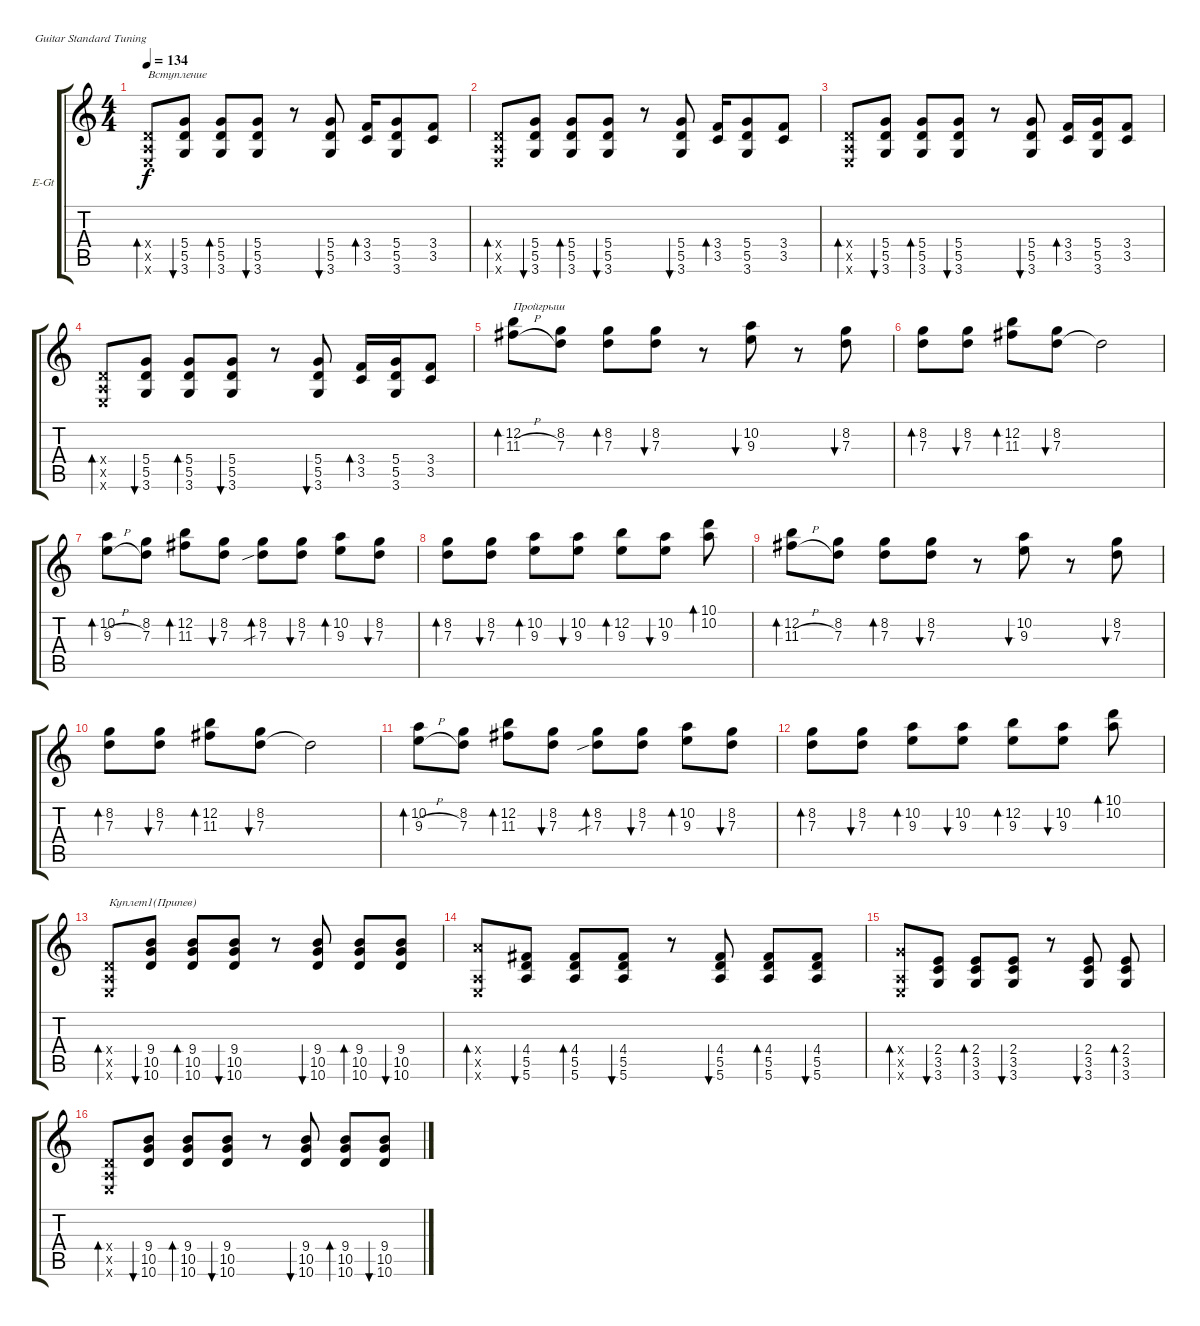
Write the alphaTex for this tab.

\defaultSystemsLayout 4
\bracketExtendMode groupsimilarinstruments
\firstSystemTrackNameOrientation horizontal
\otherSystemsTrackNameOrientation horizontal
\track ("Партия Каспаряна" "E-Gt") {instrument overdrivenguitar}
\staff {score tabs}
\tuning (E4 B3 G3 D3 A2 E2)
\ts (4 4)
\tempo 134
\clef g2
\ks c
(0.4{x} 0.5{x} 0.6{x}).8{bd 60 txt "Вступление" dy f instrument overdrivenguitar} (5.4 5.5 3.6).8{bu 60} (5.4 5.5 3.6).8{bd 60} (5.4 5.5 3.6).8{bu 60} r.8 (5.4 5.5 3.6).8{bu 60} (3.4 3.5).16{bd 63} (5.4 5.5 3.6).8 (3.4 3.5).8 |
(0.4{x} 0.5{x} 0.6{x}).8{bd 60} (5.4 5.5 3.6).8{bu 60} (5.4 5.5 3.6).8{bd 60} (5.4 5.5 3.6).8{bu 60} r.8 (5.4 5.5 3.6).8{bu 60} (3.4 3.5).16{bd 63} (5.4 5.5 3.6).8 (3.4 3.5).8 |
(0.4{x} 0.5{x} 0.6{x}).8{bd 60} (5.4 5.5 3.6).8{bu 60} (5.4 5.5 3.6).8{bd 60} (5.4 5.5 3.6).8{bu 60} r.8 (5.4 5.5 3.6).8{bu 60} (3.4 3.5).16{bd 63} (5.4 5.5 3.6).16 (3.4 3.5).8 |
(0.4{x} 0.5{x} 0.6{x}).8{bd 60} (5.4 5.5 3.6).8{bu 60} (5.4 5.5 3.6).8{bd 60} (5.4 5.5 3.6).8{bu 60} r.8 (5.4 5.5 3.6).8{bu 60} (3.4 3.5).16{bd 63} (5.4 5.5 3.6).16 (3.4 3.5).8 |
(11.3{h} 12.2).8{bd 60 txt "Пройгрыш"} (8.2 7.3).8 (7.3 8.2).8{bd 60} (7.3 8.2).8{bu 60} r.8 (9.3 10.2).8{bu 60} r.8 (7.3 8.2).8{bu 60} |
(7.3 8.2).8{bd 60} (7.3 8.2).8{bu 60} (11.3 12.2).8{bd 60} (7.3 8.2).8{bu 60} 7.3{t}.2 |
(9.3{h} 10.2).8{bd 60} (7.3 8.2).8 (11.3 12.2).8{bd 60} (7.3 8.2).8{bu 60} (7.3{sib} 8.2).8{bd 60} (7.3 8.2).8{bu 60} (9.3 10.2).8{bd 60} (7.3 8.2).8{bu 60} |
(7.3 8.2).8{bd 60} (7.3 8.2).8{bu 60} (9.3 10.2).8{bd 60} (9.3 10.2).8{bu 60} (9.3 12.2).8{bd 60} (9.3 10.2).8{bu 60} (10.1 10.2).8{bd 59} |
(11.3{h} 12.2).8{bd 60} (8.2 7.3).8 (7.3 8.2).8{bd 60} (7.3 8.2).8{bu 60} r.8 (9.3 10.2).8{bu 60} r.8 (7.3 8.2).8{bu 60} |
(7.3 8.2).8{bd 60} (7.3 8.2).8{bu 60} (11.3 12.2).8{bd 60} (7.3 8.2).8{bu 60} 7.3{t}.2 |
(9.3{h} 10.2).8{bd 60} (7.3 8.2).8 (11.3 12.2).8{bd 60} (7.3 8.2).8{bu 60} (7.3{sib} 8.2).8{bd 60} (7.3 8.2).8{bu 60} (9.3 10.2).8{bd 60} (7.3 8.2).8{bu 60} |
(7.3 8.2).8{bd 60} (7.3 8.2).8{bu 60} (9.3 10.2).8{bd 60} (9.3 10.2).8{bu 60} (9.3 12.2).8{bd 60} (9.3 10.2).8{bu 60} (10.1 10.2).8{bd 58} |
(0.4{x} 0.5{x} 0.6{x}).8{bd 60 txt "Куплет1(Припев)"} (9.4 10.5 10.6).8{bu 60} (9.4 10.5 10.6).8{bd 60} (9.4 10.5 10.6).8{bu 60} r.8 (9.4 10.5 10.6).8{bu 60} (9.4 10.5 10.6).8{bd 60} (9.4 10.5 10.6).8{bu 60} |
(7.4{x} 0.5{x} 0.6{x}).8{bd 60} (4.4 5.5 5.6).8{bu 60} (4.4 5.5 5.6).8{bd 60} (4.4 5.5 5.6).8{bu 60} r.8 (4.4 5.5 5.6).8{bu 60} (4.4 5.5 5.6).8{bd 60} (4.4 5.5 5.6).8{bu 60} |
(5.4{x} 0.5{x} 0.6{x}).8{bd 60} (2.4 3.5 3.6).8{bu 60} (2.4 3.5 3.6).8{bd 60} (2.4 3.5 3.6).8{bu 60} r.8 (2.4 3.5 3.6).8{bu 60} (2.4 3.5 3.6).8{bd 60} |
(0.4{x} 0.5{x} 0.6{x}).8{bd 60} (9.4 10.5 10.6).8{bu 60} (9.4 10.5 10.6).8{bd 60} (9.4 10.5 10.6).8{bu 60} r.8 (9.4 10.5 10.6).8{bu 60} (9.4 10.5 10.6).8{bd 60} (9.4 10.5 10.6).8{bu 60}
